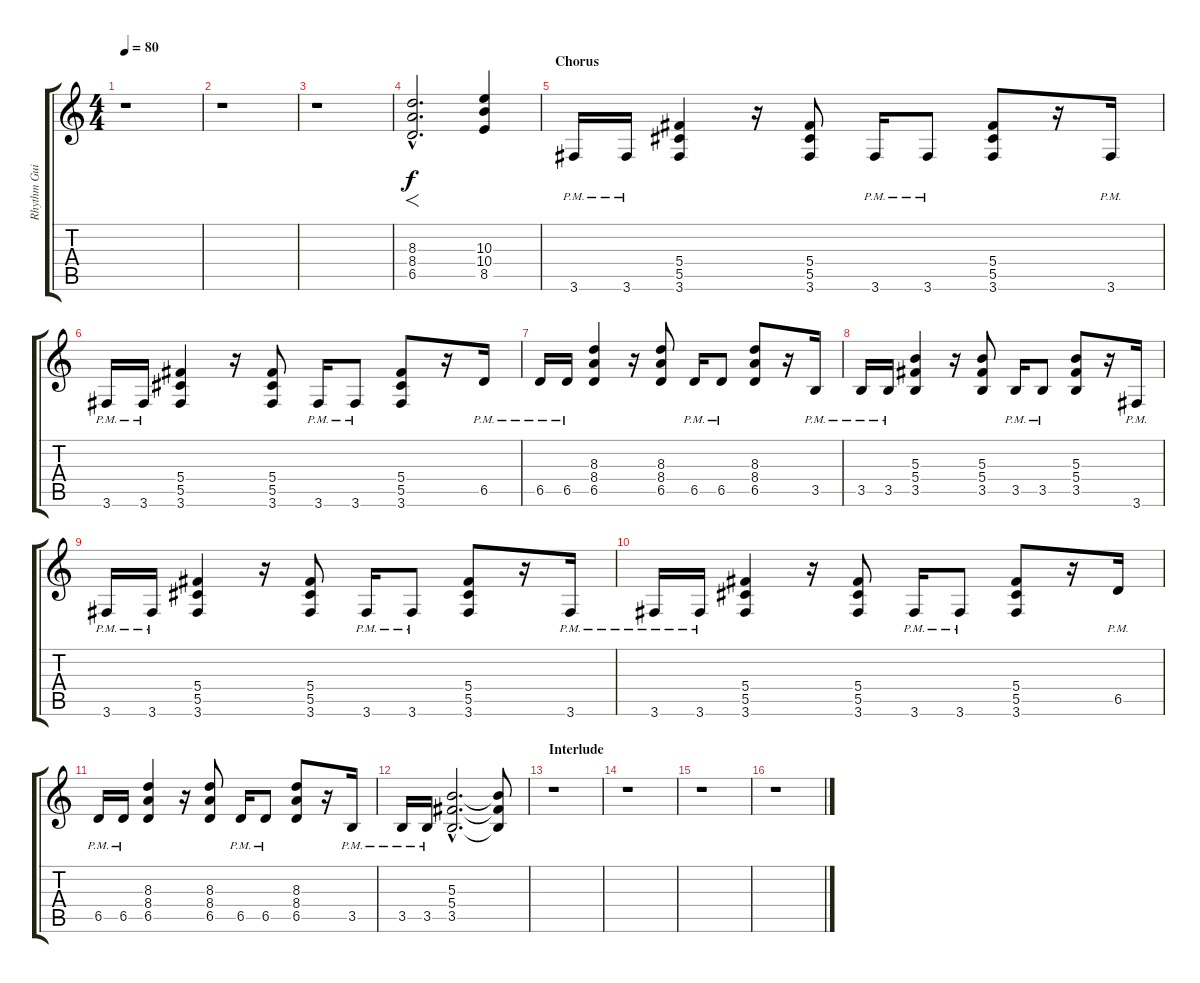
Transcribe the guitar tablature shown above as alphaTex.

\track ("Rhythm Guitar" "Rhythm Gui") {instrument distortionguitar}
\staff {score tabs}
\tuning (Eb4 Bb3 Gb3 Db3 Ab2 Eb2) {hide}
\ts (4 4)
\tempo 80
\clef g2
\ks c
r.1{dy f} |
r.1 |
r.1 |
(8.3{hac} 8.4{hac} 6.5{hac}).2{f d} (10.3 10.4 8.5).4 |
\section ("" "Chorus")
3.6{pm}.16 3.6{pm}.16 (5.4 5.5 3.6).4 r.16 (5.4 5.5 3.6).8 3.6{pm}.16 3.6{pm}.8 (5.4 5.5 3.6).8 r.16 3.6{pm}.16 |
3.6{pm}.16 3.6{pm}.16 (5.4 5.5 3.6).4 r.16 (5.4 5.5 3.6).8 3.6{pm}.16 3.6{pm}.8 (5.4 5.5 3.6).8 r.16 6.5{pm}.16 |
6.5{pm}.16 6.5{pm}.16 (8.3 8.4 6.5).4 r.16 (8.3 8.4 6.5).8 6.5{pm}.16 6.5{pm}.8 (8.3 8.4 6.5).8 r.16 3.5{pm}.16 |
3.5{pm}.16 3.5{pm}.16 (5.3 5.4 3.5).4 r.16 (5.3 5.4 3.5).8 3.5{pm}.16 3.5{pm}.8 (5.3 5.4 3.5).8 r.16 3.6{pm}.16 |
3.6{pm}.16 3.6{pm}.16 (5.4 5.5 3.6).4 r.16 (5.4 5.5 3.6).8 3.6{pm}.16 3.6{pm}.8 (5.4 5.5 3.6).8 r.16 3.6{pm}.16 |
3.6{pm}.16 3.6{pm}.16 (5.4 5.5 3.6).4 r.16 (5.4 5.5 3.6).8 3.6{pm}.16 3.6{pm}.8 (5.4 5.5 3.6).8 r.16 6.5{pm}.16 |
6.5{pm}.16 6.5{pm}.16 (8.3 8.4 6.5).4 r.16 (8.3 8.4 6.5).8 6.5{pm}.16 6.5{pm}.8 (8.3 8.4 6.5).8 r.16 3.5{pm}.16 |
3.5{pm}.16 3.5{pm}.16 (5.3{hac} 5.4{hac} 3.5{hac}).2{d} (5.3{t} 5.4{t} 3.5{t}).8 |
\section ("" "Interlude")
r.1 |
r.1 |
r.1 |
r.1
